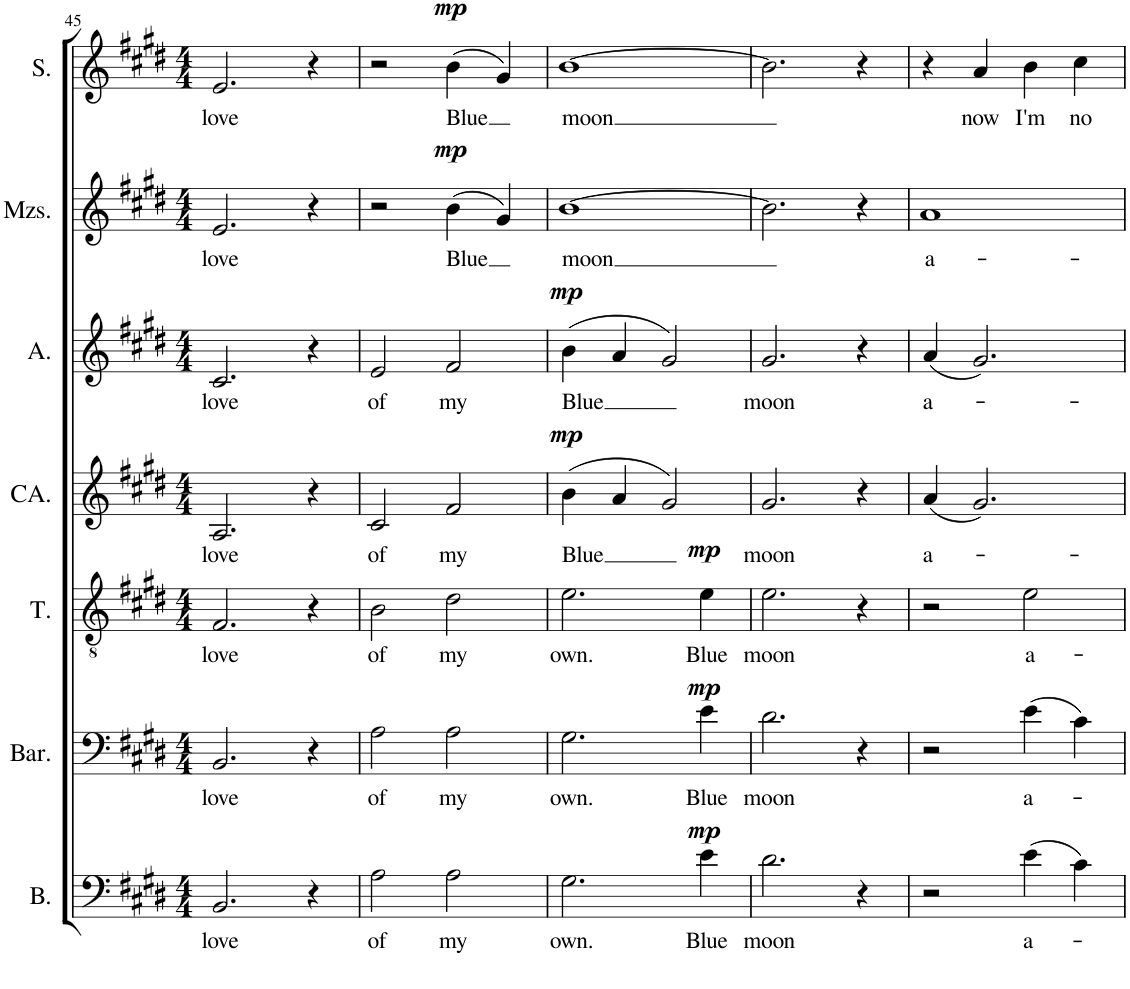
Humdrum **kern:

**kern	**text	**dynam	**kern	**text	**dynam	**kern	**text	**dynam	**kern	**text	**dynam	**kern	**text	**dynam	**kern	**text	**dynam	**kern	**text	**dynam
*part7	*part7	*part7	*part6	*part6	*part6	*part5	*part5	*part5	*part4	*part4	*part4	*part3	*part3	*part3	*part2	*part2	*part2	*part1	*part1	*part1
*staff7	*staff7	*staff7	*staff6	*staff6	*staff6	*staff5	*staff5	*staff5	*staff4	*staff4	*staff4	*staff3	*staff3	*staff3	*staff2	*staff2	*staff2	*staff1	*staff1	*staff1
*I"Bass	*	*	*I"Baritone	*	*	*I"Tenor	*	*	*I"C. Alto	*	*	*I"Alto	*	*	*I"Mezzo-soprano	*	*	*I"Soprano	*	*
*I'B.	*	*	*I'Bar.	*	*	*I'T.	*	*	*I'CA.	*	*	*I'A.	*	*	*I'Mzs.	*	*	*I'S.	*	*
!!LO:PB:g=z
*clefF4	*	*	*clefF4	*	*	*clefGv2	*	*	*clefG2	*	*	*clefG2	*	*	*clefG2	*	*	*clefG2	*	*
*k[f#c#g#d#]	*	*	*k[f#c#g#d#]	*	*	*k[f#c#g#d#]	*	*	*k[f#c#g#d#]	*	*	*k[f#c#g#d#]	*	*	*k[f#c#g#d#]	*	*	*k[f#c#g#d#]	*	*
*M4/4	*	*	*M4/4	*	*	*M4/4	*	*	*M4/4	*	*	*M4/4	*	*	*M4/4	*	*	*M4/4	*	*
=45	=45	=45	=45	=45	=45	=45	=45	=45	=45	=45	=45	=45	=45	=45	=45	=45	=45	=45	=45	=45
!	!LO:LY:b	!	!	!LO:LY:b	!	!	!LO:LY:b	!	!	!LO:LY:b	!	!	!LO:LY:b	!	!	!LO:LY:b	!	!	!LO:LY:b	!
2.BB/	love	.	2.BB/	love	.	2.F#/	love	.	2.A/	love	.	2.c#/	love	.	2.e/	love	.	2.e/	love	.
4r	.	.	4r	.	.	4r	.	.	4r	.	.	4r	.	.	4r	.	.	4r	.	.
=46	=46	=46	=46	=46	=46	=46	=46	=46	=46	=46	=46	=46	=46	=46	=46	=46	=46	=46	=46	=46
!	!LO:LY:b	!	!	!LO:LY:b	!	!	!LO:LY:b	!	!	!LO:LY:b	!	!	!LO:LY:b	!	!	!	!	!	!	!
2A\	of	.	2A\	of	.	2B\	of	.	2c#/	of	.	2e/	of	.	2r	.	.	2r	.	.
!	!LO:LY:b	!	!	!LO:LY:b	!	!	!LO:LY:b	!	!	!LO:LY:b	!	!	!LO:LY:b	!	!	!LO:LY:b	!LO:DY:a	!	!LO:LY:b	!LO:DY:a
2A\	my	.	2A\	my	.	2d#\	my	.	2f#/	my	.	2f#/	my	.	(4b\	Blue	mp	(4b\	Blue	mp
.	.	.	.	.	.	.	.	.	.	.	.	.	.	.	4g#/)	.	.	4g#/)	.	.
=47	=47	=47	=47	=47	=47	=47	=47	=47	=47	=47	=47	=47	=47	=47	=47	=47	=47	=47	=47	=47
!	!LO:LY:b	!	!	!LO:LY:b	!	!	!LO:LY:b	!	!	!LO:LY:b	!LO:DY:a	!	!LO:LY:b	!LO:DY:a	!	!LO:LY:b	!	!	!LO:LY:b	!
2.G#\	own.	.	2.G#\	own.	.	2.e\	own.	.	(4b\	Blue	mp	(4b\	Blue	mp	[1b	moon	.	[1b	moon	.
.	.	.	.	.	.	.	.	.	4a/	.	.	4a/	.	.	.	.	.	.	.	.
.	.	.	.	.	.	.	.	.	2g#/)	.	.	2g#/)	.	.	.	.	.	.	.	.
!	!LO:LY:b	!LO:DY:a	!	!LO:LY:b	!LO:DY:a	!	!LO:LY:b	!LO:DY:a	!	!	!	!	!	!	!	!	!	!	!	!
4e\	Blue	mp	4e\	Blue	mp	4e\	Blue	mp	.	.	.	.	.	.	.	.	.	.	.	.
=48	=48	=48	=48	=48	=48	=48	=48	=48	=48	=48	=48	=48	=48	=48	=48	=48	=48	=48	=48	=48
!	!LO:LY:b	!	!	!LO:LY:b	!	!	!LO:LY:b	!	!	!LO:LY:b	!	!	!LO:LY:b	!	!	!	!	!	!	!
2.d#\	moon	.	2.d#\	moon	.	2.e\	moon	.	2.g#/	moon	.	2.g#/	moon	.	2.b\]	.	.	2.b\]	.	.
4r	.	.	4r	.	.	4r	.	.	4r	.	.	4r	.	.	4r	.	.	4r	.	.
=49	=49	=49	=49	=49	=49	=49	=49	=49	=49	=49	=49	=49	=49	=49	=49	=49	=49	=49	=49	=49
!	!	!	!	!	!	!	!	!	!	!LO:LY:b	!	!	!LO:LY:b	!	!	!LO:LY:b	!	!	!	!
2r	.	.	2r	.	.	2r	.	.	(4a/	a-	.	(4a/	a-	.	1a	a-	.	4r	.	.
!	!	!	!	!	!	!	!	!	!	!	!	!	!	!	!	!	!	!	!LO:LY:b	!
.	.	.	.	.	.	.	.	.	2.g#/)	.	.	2.g#/)	.	.	.	.	.	4a/	now	.
!	!LO:LY:b	!	!	!LO:LY:b	!	!	!LO:LY:b	!	!	!	!	!	!	!	!	!	!	!	!LO:LY:b	!
(4e\	a-	.	(4e\	a-	.	2e\	a-	.	.	.	.	.	.	.	.	.	.	4b\	I'm	.
!	!	!	!	!	!	!	!	!	!	!	!	!	!	!	!	!	!	!	!LO:LY:b	!
4c#\)	.	.	4c#\)	.	.	.	.	.	.	.	.	.	.	.	.	.	.	4cc#\	no	.
=	=	=	=	=	=	=	=	=	=	=	=	=	=	=	=	=	=	=	=	=
*-	*-	*-	*-	*-	*-	*-	*-	*-	*-	*-	*-	*-	*-	*-	*-	*-	*-	*-	*-	*-
